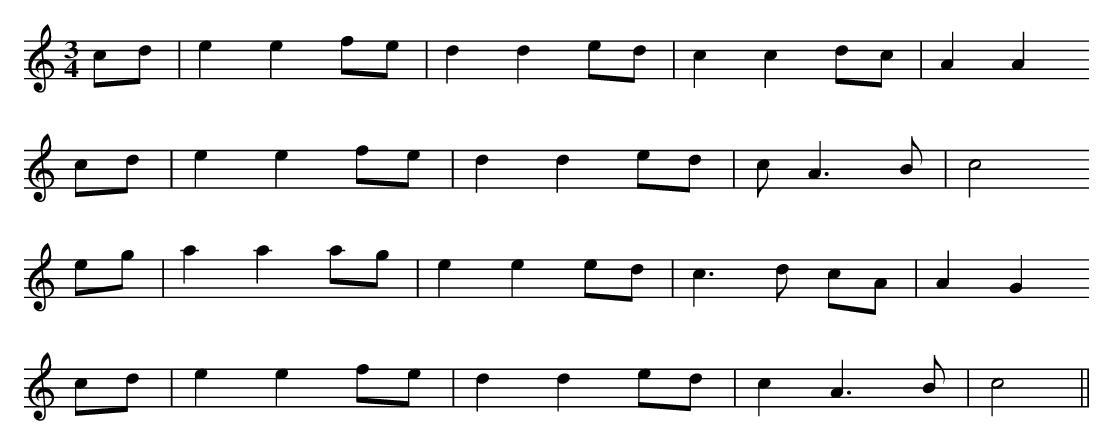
X:1
M:3/4
K:C
cd|e2 e2 fe|d2 d2 ed|c2 c2 dc|A2 A2
cd|e2 e2 fe|d2 d2 ed|c A3 B|c4
eg|a2 a2 ag|e2 e2 ed|c3 d cA|A2 G2
cd|e2 e2 fe|d2 d2 ed|c2 A3 B|c4||
